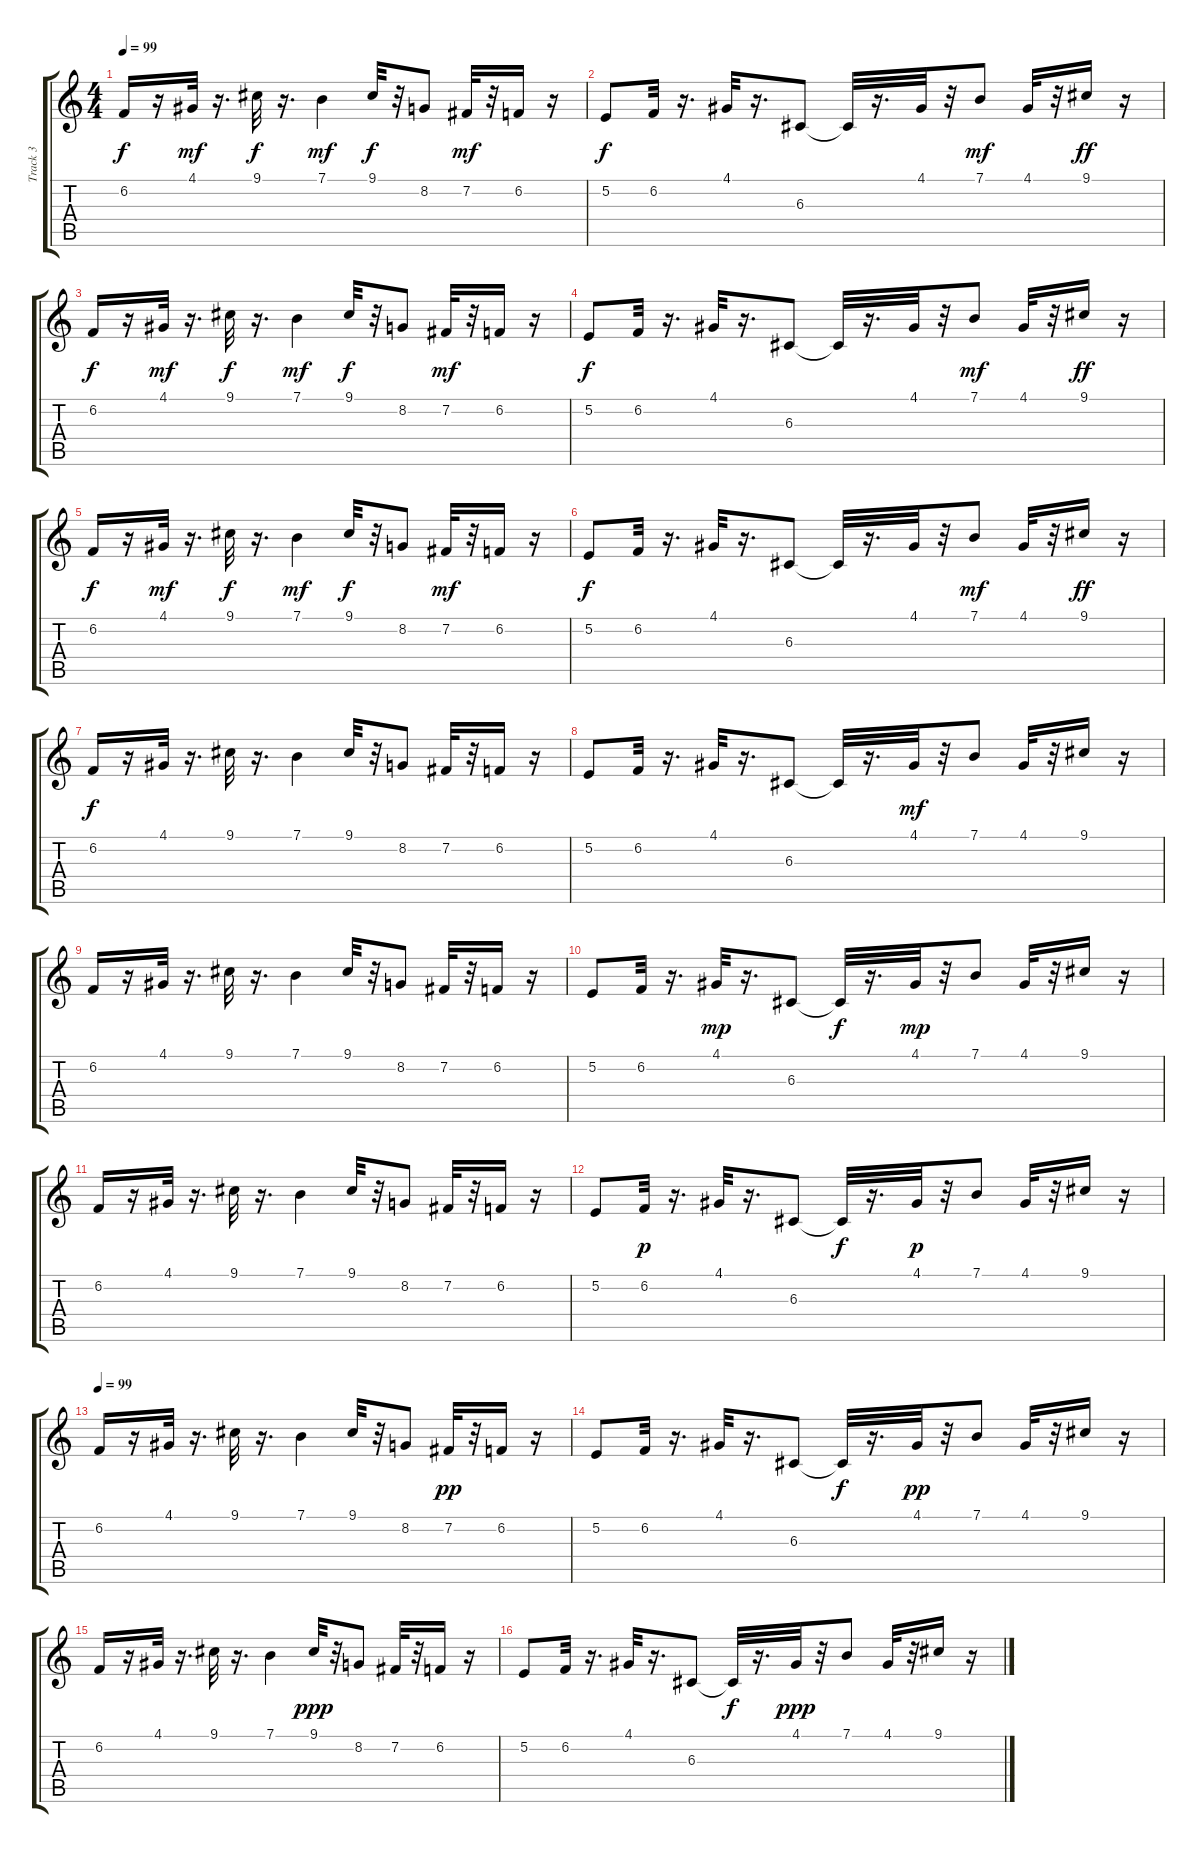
\track ("Track 3" "Track 3") {instrument clavinet}
\staff {score tabs}
\tuning (E4 B3 G3 D3 A2 E2) {hide}
\ts (4 4)
\tempo 99
\clef g2
\ks c
6.2.16{dy f} r.16 4.1.32{dy mf} r.16{d} 9.1.32{dy f} r.16{d} 7.1.4{dy mf} 9.1.32{dy f} r.32 8.2.8 7.2.32{dy mf} r.32 6.2.16 r.16 |
5.2.8{dy f} 6.2.32 r.16{d} 4.1.32 r.16{d} 6.3.8 6.3{t}.32 r.16{d} 4.1.32 r.32 7.1.8{dy mf} 4.1.32 r.32 9.1.16{dy ff} r.16 |
6.2.16{dy f} r.16 4.1.32{dy mf} r.16{d} 9.1.32{dy f} r.16{d} 7.1.4{dy mf} 9.1.32{dy f} r.32 8.2.8 7.2.32{dy mf} r.32 6.2.16 r.16 |
5.2.8{dy f} 6.2.32 r.16{d} 4.1.32 r.16{d} 6.3.8 6.3{t}.32 r.16{d} 4.1.32 r.32 7.1.8{dy mf} 4.1.32 r.32 9.1.16{dy ff} r.16 |
6.2.16{dy f} r.16 4.1.32{dy mf} r.16{d} 9.1.32{dy f} r.16{d} 7.1.4{dy mf} 9.1.32{dy f} r.32 8.2.8 7.2.32{dy mf} r.32 6.2.16 r.16 |
5.2.8{dy f} 6.2.32 r.16{d} 4.1.32 r.16{d} 6.3.8 6.3{t}.32 r.16{d} 4.1.32 r.32 7.1.8{dy mf} 4.1.32 r.32 9.1.16{dy ff} r.16 |
6.2.16{dy f} r.16 4.1.32 r.16{d} 9.1.32 r.16{d} 7.1.4 9.1.32 r.32 8.2.8 7.2.32 r.32 6.2.16 r.16 |
5.2.8 6.2.32 r.16{d} 4.1.32 r.16{d} 6.3.8 6.3{t}.32 r.16{d} 4.1.32{dy mf} r.32 7.1.8 4.1.32 r.32 9.1.16 r.16 |
6.2.16 r.16 4.1.32 r.16{d} 9.1.32 r.16{d} 7.1.4 9.1.32 r.32 8.2.8 7.2.32 r.32 6.2.16 r.16 |
5.2.8 6.2.32 r.16{d} 4.1.32{dy mp} r.16{d} 6.3.8 6.3{t}.32{dy f} r.16{d} 4.1.32{dy mp} r.32 7.1.8 4.1.32 r.32 9.1.16 r.16 |
6.2.16 r.16 4.1.32 r.16{d} 9.1.32 r.16{d} 7.1.4 9.1.32 r.32 8.2.8 7.2.32 r.32 6.2.16 r.16 |
5.2.8 6.2.32{dy p} r.16{d} 4.1.32 r.16{d} 6.3.8 6.3{t}.32{dy f} r.16{d} 4.1.32{dy p} r.32 7.1.8 4.1.32 r.32 9.1.16 r.16 |
\tempo 99
6.2.16 r.16 4.1.32 r.16{d} 9.1.32 r.16{d} 7.1.4 9.1.32 r.32 8.2.8 7.2.32{dy pp} r.32 6.2.16 r.16 |
5.2.8 6.2.32 r.16{d} 4.1.32 r.16{d} 6.3.8 6.3{t}.32{dy f} r.16{d} 4.1.32{dy pp} r.32 7.1.8 4.1.32 r.32 9.1.16 r.16 |
6.2.16 r.16 4.1.32 r.16{d} 9.1.32 r.16{d} 7.1.4 9.1.32{dy ppp} r.32 8.2.8 7.2.32 r.32 6.2.16 r.16 |
5.2.8 6.2.32 r.16{d} 4.1.32 r.16{d} 6.3.8 6.3{t}.32{dy f} r.16{d} 4.1.32{dy ppp} r.32 7.1.8 4.1.32 r.32 9.1.16 r.16
